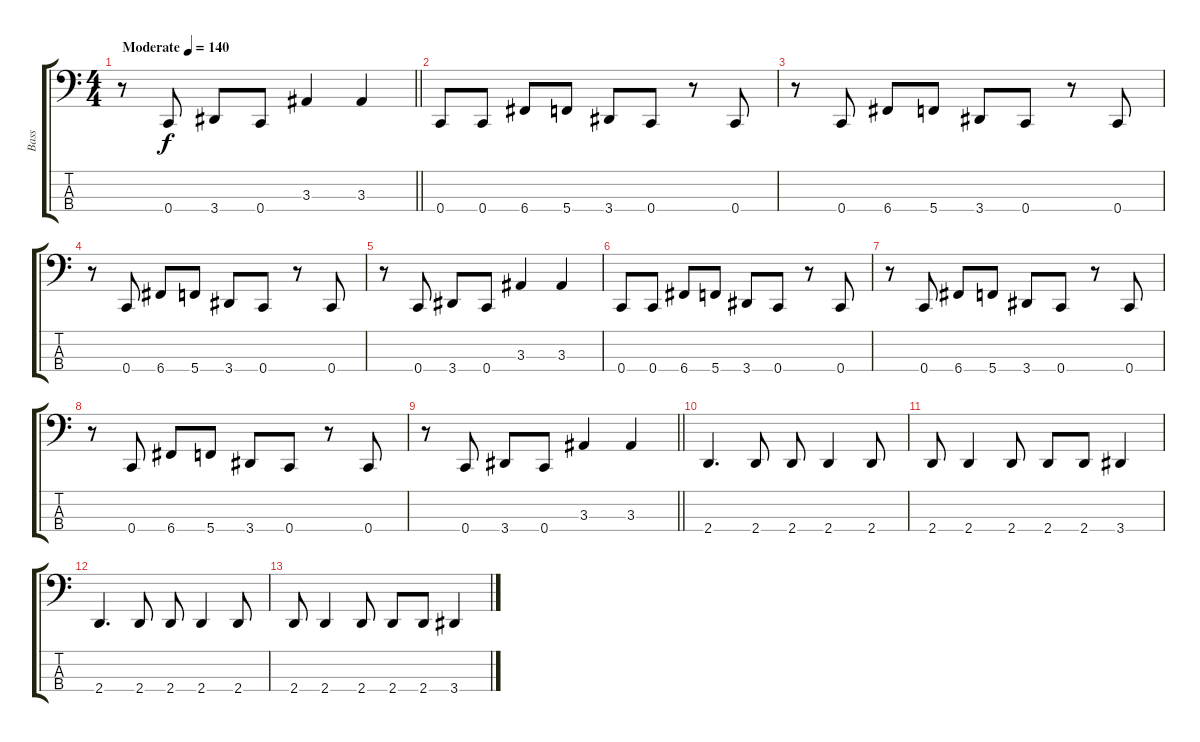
\track ("Bass" "Bass") {instrument electricbasspick}
\staff {score tabs}
\tuning (F2 C2 G1 C1) {hide}
\ts (4 4)
\tempo (140 "Moderate")
\clef f4
\barLineRight lightlight
\ks c
r.8{dy f instrument electricbasspick} 0.4.8 3.4.8 0.4.8 3.3.4 3.3.4 |
0.4.8 0.4.8 6.4.8 5.4.8 3.4.8 0.4.8 r.8 0.4.8 |
r.8 0.4.8 6.4.8 5.4.8 3.4.8 0.4.8 r.8 0.4.8 |
r.8 0.4.8 6.4.8 5.4.8 3.4.8 0.4.8 r.8 0.4.8 |
r.8 0.4.8 3.4.8 0.4.8 3.3.4 3.3.4 |
0.4.8 0.4.8 6.4.8 5.4.8 3.4.8 0.4.8 r.8 0.4.8 |
r.8 0.4.8 6.4.8 5.4.8 3.4.8 0.4.8 r.8 0.4.8 |
r.8 0.4.8 6.4.8 5.4.8 3.4.8 0.4.8 r.8 0.4.8 |
\barLineRight lightlight
r.8 0.4.8 3.4.8 0.4.8 3.3.4 3.3.4 |
2.4.4{d} 2.4.8 2.4.8 2.4.4 2.4.8 |
2.4.8 2.4.4 2.4.8 2.4.8 2.4.8 3.4.4 |
2.4.4{d} 2.4.8 2.4.8 2.4.4 2.4.8 |
2.4.8 2.4.4 2.4.8 2.4.8 2.4.8 3.4.4
